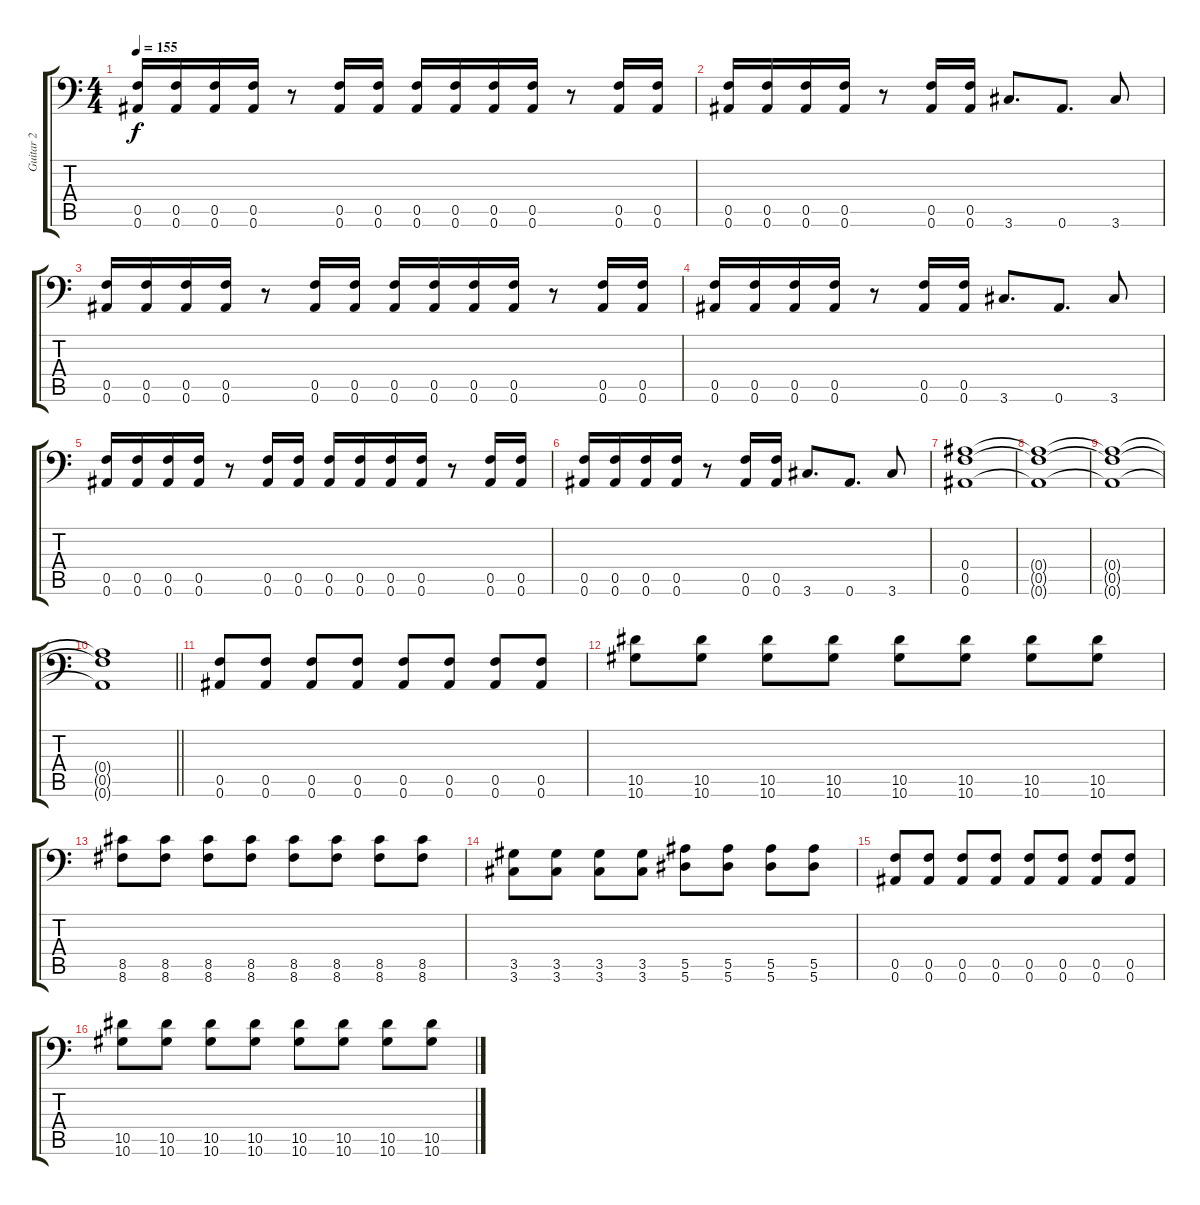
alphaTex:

\track ("Guitar 2" "Guitar 2") {instrument distortionguitar}
\staff {score tabs}
\tuning (C4 G3 Eb3 Bb2 F2 Bb1) {hide}
\ts (4 4)
\tempo 155
\clef f4
\ks c
(0.5 0.6).16{dy f} (0.5 0.6).16 (0.5 0.6).16 (0.5 0.6).16 r.8 (0.5 0.6).16 (0.5 0.6).16 (0.5 0.6).16 (0.5 0.6).16 (0.5 0.6).16 (0.5 0.6).16 r.8 (0.5 0.6).16 (0.5 0.6).16 |
(0.5 0.6).16 (0.5 0.6).16 (0.5 0.6).16 (0.5 0.6).16 r.8 (0.5 0.6).16 (0.5 0.6).16 3.6.8{d} 0.6.8{d} 3.6.8 |
(0.5 0.6).16 (0.5 0.6).16 (0.5 0.6).16 (0.5 0.6).16 r.8 (0.5 0.6).16 (0.5 0.6).16 (0.5 0.6).16 (0.5 0.6).16 (0.5 0.6).16 (0.5 0.6).16 r.8 (0.5 0.6).16 (0.5 0.6).16 |
(0.5 0.6).16 (0.5 0.6).16 (0.5 0.6).16 (0.5 0.6).16 r.8 (0.5 0.6).16 (0.5 0.6).16 3.6.8{d} 0.6.8{d} 3.6.8 |
(0.5 0.6).16 (0.5 0.6).16 (0.5 0.6).16 (0.5 0.6).16 r.8 (0.5 0.6).16 (0.5 0.6).16 (0.5 0.6).16 (0.5 0.6).16 (0.5 0.6).16 (0.5 0.6).16 r.8 (0.5 0.6).16 (0.5 0.6).16 |
(0.5 0.6).16 (0.5 0.6).16 (0.5 0.6).16 (0.5 0.6).16 r.8 (0.5 0.6).16 (0.5 0.6).16 3.6.8{d} 0.6.8{d} 3.6.8 |
(0.4 0.5 0.6).1 |
(0.4{t} 0.5{t} 0.6{t}).1 |
(0.4{t} 0.5{t} 0.6{t}).1 |
\barLineRight lightlight
(0.4{t} 0.5{t} 0.6{t}).1 |
\section ("" "")
(0.5 0.6).8 (0.5 0.6).8 (0.5 0.6).8 (0.5 0.6).8 (0.5 0.6).8 (0.5 0.6).8 (0.5 0.6).8 (0.5 0.6).8 |
(10.5 10.6).8 (10.5 10.6).8 (10.5 10.6).8 (10.5 10.6).8 (10.5 10.6).8 (10.5 10.6).8 (10.5 10.6).8 (10.5 10.6).8 |
(8.5 8.6).8 (8.5 8.6).8 (8.5 8.6).8 (8.5 8.6).8 (8.5 8.6).8 (8.5 8.6).8 (8.5 8.6).8 (8.5 8.6).8 |
(3.5 3.6).8 (3.5 3.6).8 (3.5 3.6).8 (3.5 3.6).8 (5.5 5.6).8 (5.5 5.6).8 (5.5 5.6).8 (5.5 5.6).8 |
(0.5 0.6).8 (0.5 0.6).8 (0.5 0.6).8 (0.5 0.6).8 (0.5 0.6).8 (0.5 0.6).8 (0.5 0.6).8 (0.5 0.6).8 |
(10.5 10.6).8 (10.5 10.6).8 (10.5 10.6).8 (10.5 10.6).8 (10.5 10.6).8 (10.5 10.6).8 (10.5 10.6).8 (10.5 10.6).8
